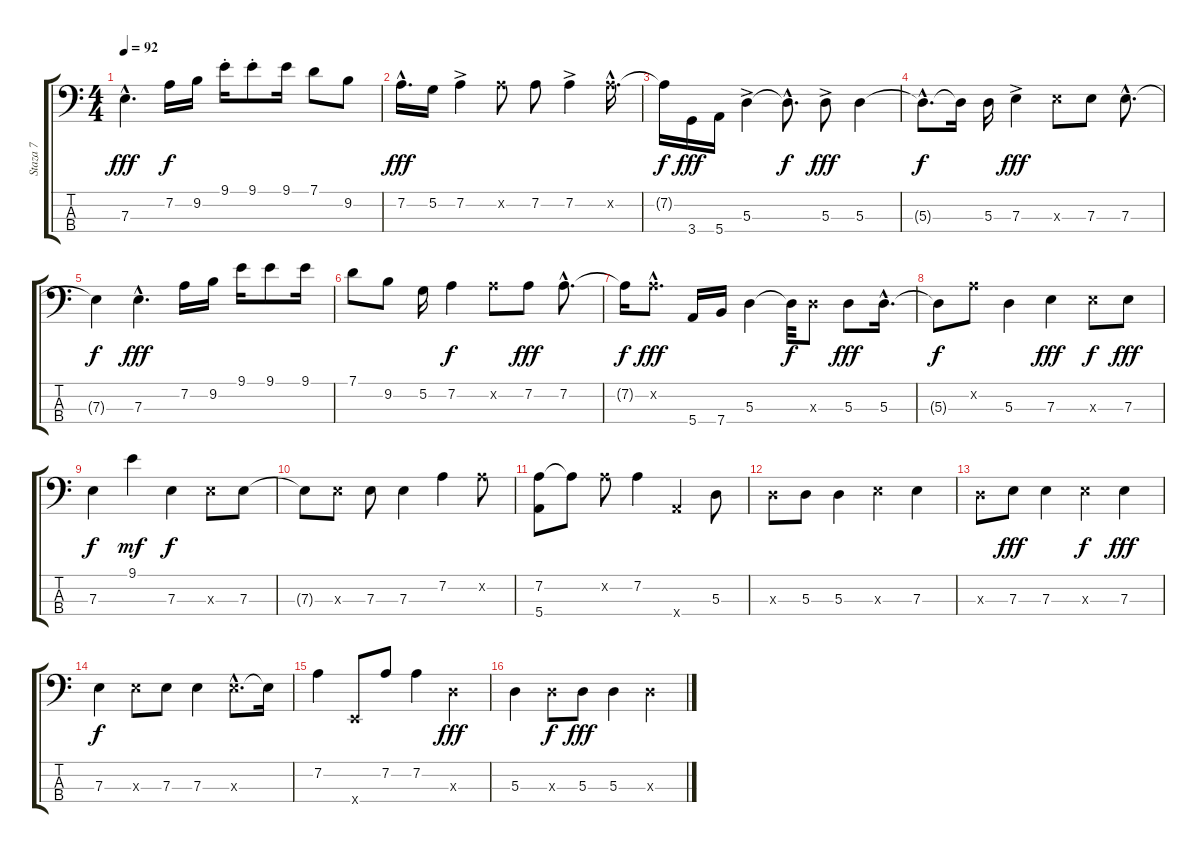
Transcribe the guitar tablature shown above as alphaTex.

\track ("Staza 7" "Staza 7") {instrument electricbassfinger}
\staff {score tabs}
\tuning (G2 D2 A1 E1) {hide}
\ts (4 4)
\tempo 92
\clef f4
\ks c
7.3{hac}.4{d dy fff} 7.2.16{dy f} 9.2.16 9.1{st}.16 9.1{st}.8 9.1.16 7.1.8 9.2.8 |
7.2{hac}.16{d dy fff} 5.2.16 7.2{ac}.4 7.2{x}.8 7.2.8 7.2{ac}.4 7.2{hac x}.16{d} |
7.2{t}.16{dy f} 3.4.16{dy fff} 5.4.16 5.3{ac}.4 5.3{hac t}.8{d dy f} 5.3{ac}.8{dy fff} 5.3.4 |
5.3{hac t}.8{d dy f} 5.3{t}.16 5.3.16 7.3{ac}.4{dy fff} 7.3{x}.8 7.3.8 7.3{hac}.8{d} |
7.3{t}.4{dy f} 7.3{hac}.4{d dy fff} 7.2.16 9.2.16 9.1.16 9.1.8 9.1.16 |
7.1.8 9.2.8 5.2.16 7.2.4{dy f} 7.2{x}.8 7.2.8{dy fff} 7.2{hac}.8{d} |
7.2{t}.16{dy f} 7.2{hac x}.8{d dy fff} 5.4.16 7.4.16 5.3.4 5.3{t}.32{dy f} 5.3{x}.8 5.3.8{dy fff} 5.3{hac}.16{d} |
5.3{t}.8{dy f} 7.2{x}.8 5.3.4 7.3.4{dy fff} 7.3{x}.8{dy f} 7.3.8{dy fff} |
7.3.4{dy f} 9.1.4{dy mf} 7.3.4{dy f} 7.3{x}.8 7.3.8 |
7.3{t}.8 7.3{x}.8 7.3.8 7.3.4 7.2.4 7.2{x}.8 |
(7.2 5.4).8 7.2{t}.8 7.2{x}.8 7.2.4 5.4{x}.4 5.3.8 |
5.3{x}.8 5.3.8 5.3.4 7.3{x}.4 7.3.4 |
5.3{x}.8 7.3.8{dy fff} 7.3.4 7.3{x}.4{dy f} 7.3.4{dy fff} |
7.3.4{dy f} 7.3{x}.8 7.3.8 7.3.4 7.3{hac x}.8{d} 7.3{t}.16 |
7.2.4 0.4{x}.8 7.2.8 7.2.4 5.3{x}.4{dy fff} |
5.3.4 5.3{x}.8{dy f} 5.3.8{dy fff} 5.3.4 5.3{x}.4
